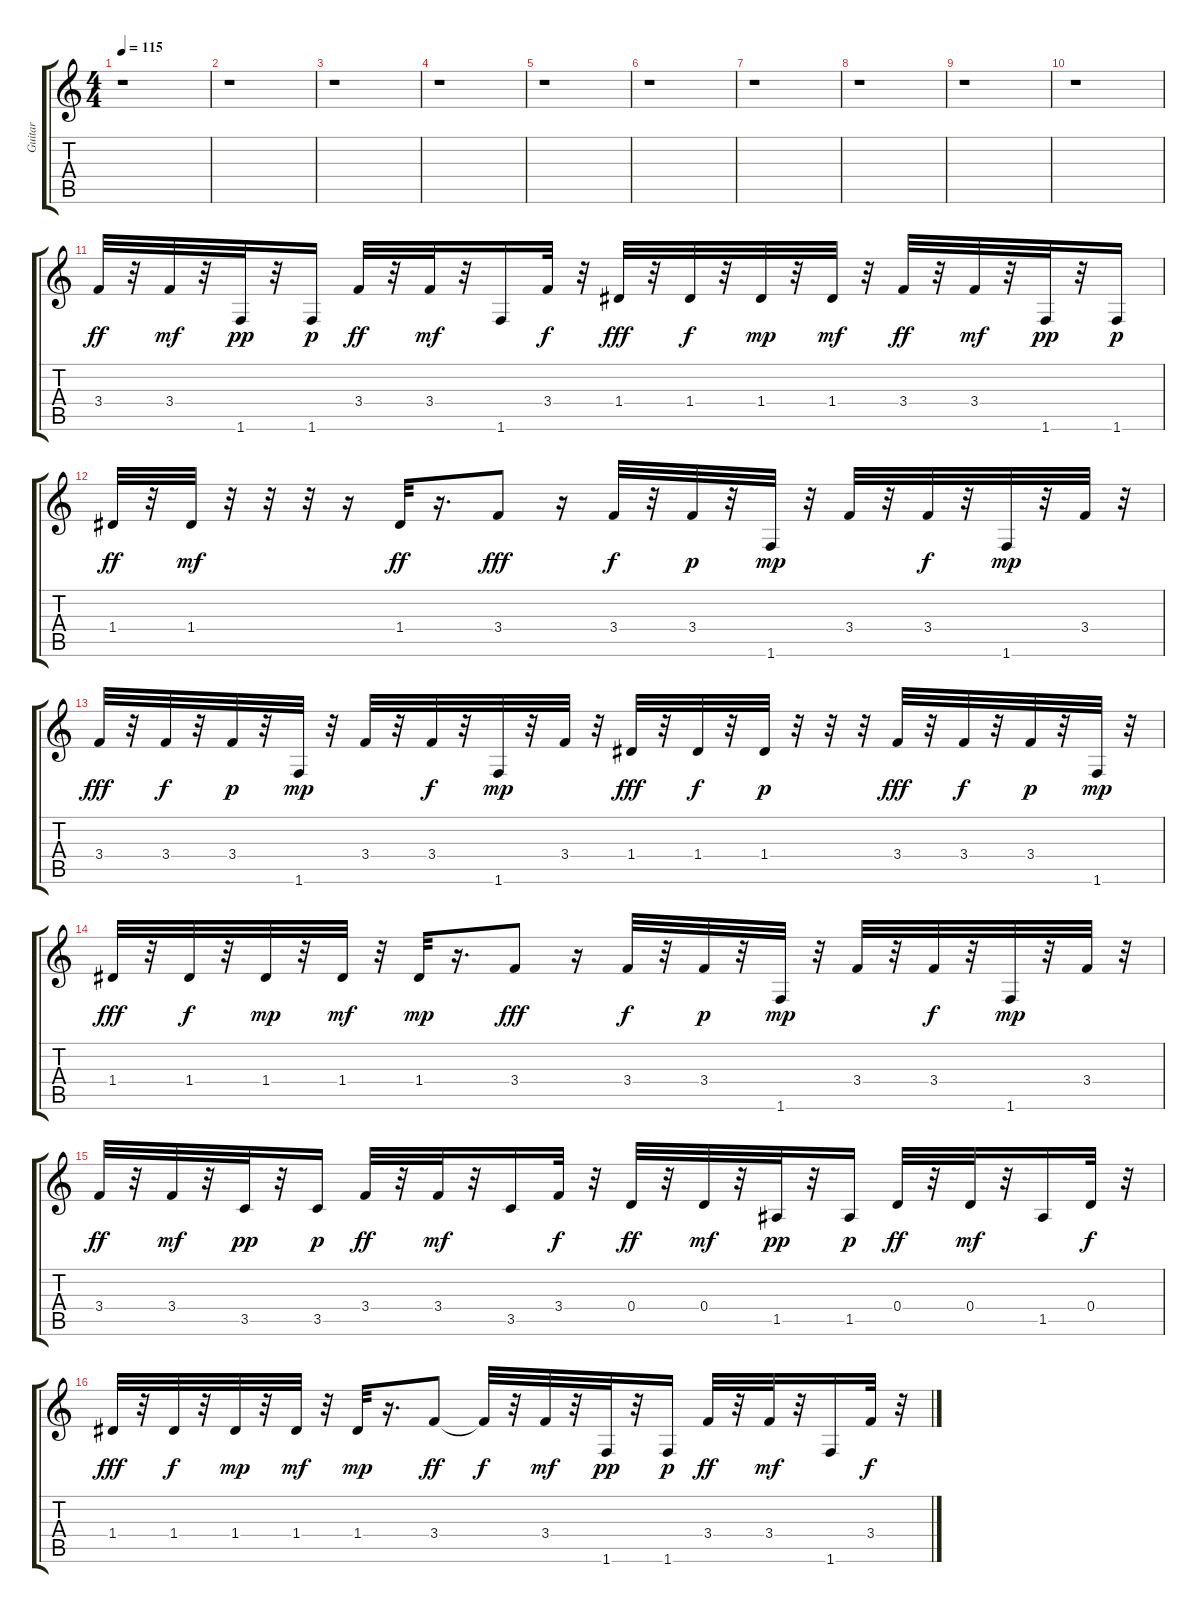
\track ("Guitar" "Guitar") {instrument electricguitarmuted}
\staff {score tabs}
\tuning (E4 B3 G3 D3 A2 E2) {hide}
\ts (4 4)
\tempo 115
\clef g2
\ks c
r.1{dy ff} |
r.1 |
r.1 |
r.1 |
r.1 |
r.1 |
r.1 |
r.1 |
r.1 |
r.1 |
3.4.32 r.32 3.4.32{dy mf} r.32 1.6.32{dy pp} r.32 1.6.16{dy p} 3.4.32{dy ff} r.32 3.4.32{dy mf} r.32 1.6.16 3.4.32{dy f} r.32 1.4.32{dy fff} r.32 1.4.32{dy f} r.32 1.4.32{dy mp} r.32 1.4.32{dy mf} r.32 3.4.32{dy ff} r.32 3.4.32{dy mf} r.32 1.6.32{dy pp} r.32 1.6.16{dy p} |
1.4.32{dy ff} r.32 1.4.32{dy mf} r.32 r.32 r.32 r.16 1.4.32{dy ff} r.16{d} 3.4.8{dy fff} r.16 3.4.32{dy f} r.32 3.4.32{dy p} r.32 1.6.32{dy mp} r.32 3.4.32 r.32 3.4.32{dy f} r.32 1.6.32{dy mp} r.32 3.4.32 r.32 |
3.4.32{dy fff} r.32 3.4.32{dy f} r.32 3.4.32{dy p} r.32 1.6.32{dy mp} r.32 3.4.32 r.32 3.4.32{dy f} r.32 1.6.32{dy mp} r.32 3.4.32 r.32 1.4.32{dy fff} r.32 1.4.32{dy f} r.32 1.4.32{dy p} r.32 r.32 r.32 3.4.32{dy fff} r.32 3.4.32{dy f} r.32 3.4.32{dy p} r.32 1.6.32{dy mp} r.32 |
1.4.32{dy fff} r.32 1.4.32{dy f} r.32 1.4.32{dy mp} r.32 1.4.32{dy mf} r.32 1.4.32{dy mp} r.16{d} 3.4.8{dy fff} r.16 3.4.32{dy f} r.32 3.4.32{dy p} r.32 1.6.32{dy mp} r.32 3.4.32 r.32 3.4.32{dy f} r.32 1.6.32{dy mp} r.32 3.4.32 r.32 |
3.4.32{dy ff} r.32 3.4.32{dy mf} r.32 3.5.32{dy pp} r.32 3.5.16{dy p} 3.4.32{dy ff} r.32 3.4.32{dy mf} r.32 3.5.16 3.4.32{dy f} r.32 0.4.32{dy ff} r.32 0.4.32{dy mf} r.32 1.5.32{dy pp} r.32 1.5.16{dy p} 0.4.32{dy ff} r.32 0.4.32{dy mf} r.32 1.5.16 0.4.32{dy f} r.32 |
1.4.32{dy fff} r.32 1.4.32{dy f} r.32 1.4.32{dy mp} r.32 1.4.32{dy mf} r.32 1.4.32{dy mp} r.16{d} 3.4.8{dy ff} 3.4{t}.32{dy f} r.32 3.4.32{dy mf} r.32 1.6.32{dy pp} r.32 1.6.16{dy p} 3.4.32{dy ff} r.32 3.4.32{dy mf} r.32 1.6.16 3.4.32{dy f} r.32
